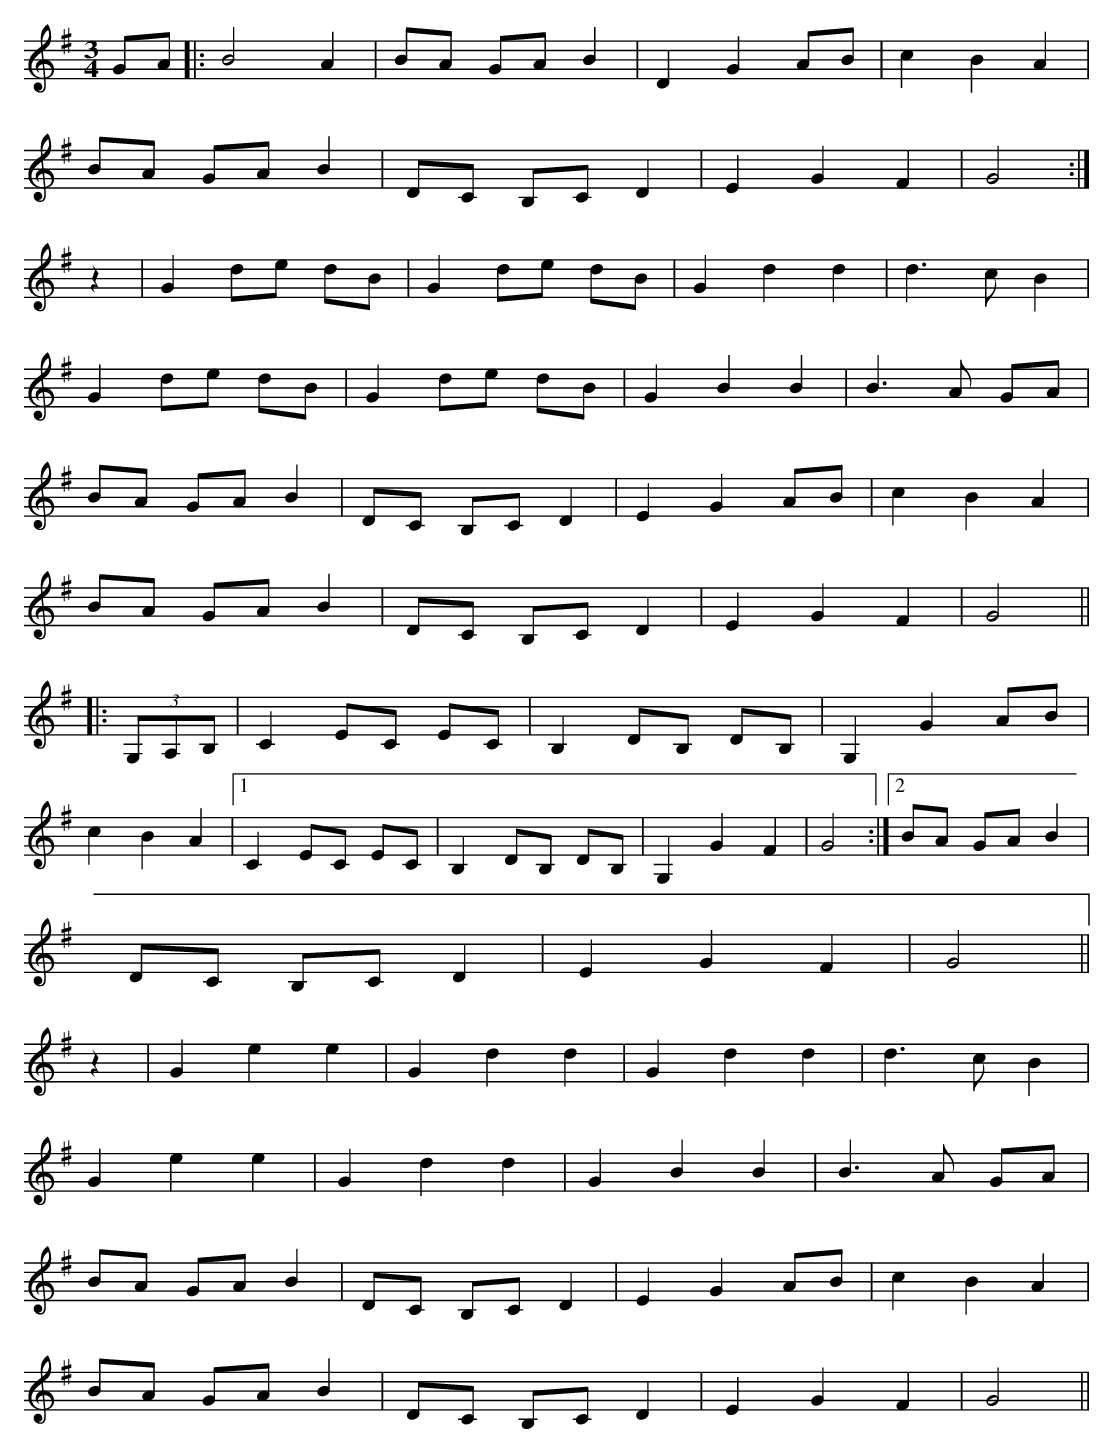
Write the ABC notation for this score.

X:1
M:3/4
K:G
GA|:B4 A2|BA GA B2|D2 G2 AB|c2B2A2|
BA GA B2|DC B,C D2|E2G2F2|G4:|
z2|G2 de dB|G2 de dB|G2d2d2|d3cB2|
G2 de dB|G2 de dB|G2B2B2|B3 A GA|
BA GA B2|DC B,C D2|E2 G2 AB|c2B2A2|
BA GA B2|DC B,C D2|E2G2F2|G4||
|:(3G,A,B,|C2 EC EC|B,2 DB, DB,|G,2 G2 AB|
c2B2A2|1 C2 EC EC|B,2 DB, DB,|G,2 G2 F2|G4:|2 BA GA B2|
DC B,C D2|E2G2F2|G4||
z2|G2e2e2|G2d2d2|G2d2d2|d3cB2|
G2e2e2|G2d2d2|G2B2B2|B3 A GA|
BA GA B2|DC B,C D2|E2 G2 AB|c2B2A2|
BA GA B2|DC B,C D2|E2G2F2|G4||
